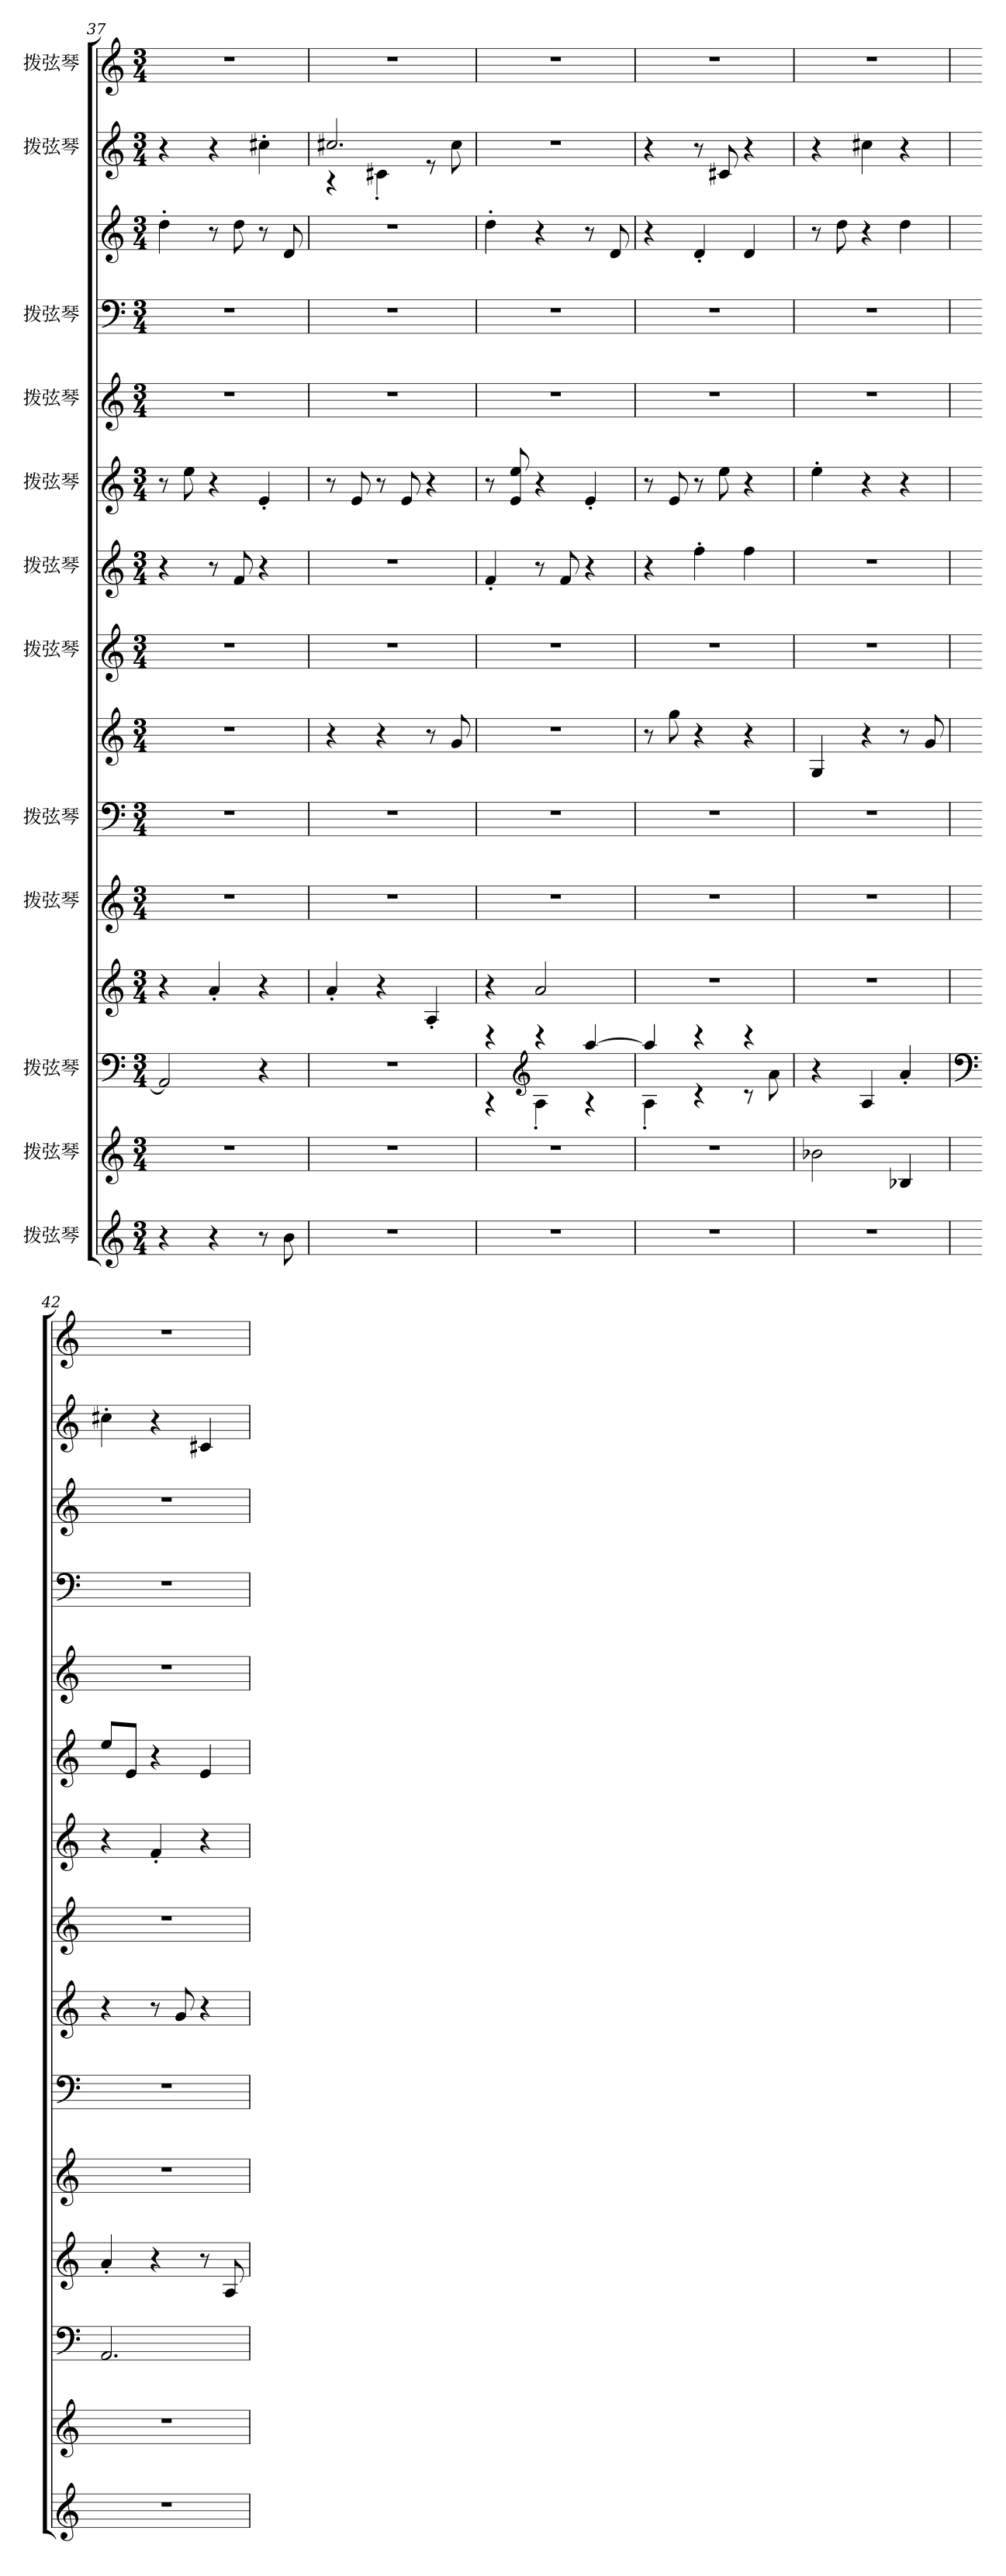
**kern	**kern	**kern	**kern	**kern	**kern	**kern	**kern	**kern	**kern	**kern	**kern	**kern	**kern	**kern
*part12	*part11	*part10	*part10	*part9	*part8	*part8	*part7	*part6	*part5	*part4	*part3	*part3	*part2	*part1
*staff15	*staff14	*staff13	*staff12	*staff11	*staff10	*staff9	*staff8	*staff7	*staff6	*staff5	*staff4	*staff3	*staff2	*staff1
*I"拨弦琴	*I"拨弦琴	*I"拨弦琴	*	*I"拨弦琴	*I"拨弦琴	*	*I"拨弦琴	*I"拨弦琴	*I"拨弦琴	*I"拨弦琴	*I"拨弦琴	*	*I"拨弦琴	*I"拨弦琴
!!LO:PB:g=z
*clefG2	*clefG2	*clefF4	*clefG2	*clefG2	*clefF4	*clefG2	*clefG2	*clefG2	*clefG2	*clefG2	*clefF4	*clefG2	*clefG2	*clefG2
*k[]	*k[]	*k[]	*k[]	*k[]	*k[]	*k[]	*k[]	*k[]	*k[]	*k[]	*k[]	*k[]	*k[]	*k[]
*M3/4	*M3/4	*M3/4	*M3/4	*M3/4	*M3/4	*M3/4	*M3/4	*M3/4	*M3/4	*M3/4	*M3/4	*M3/4	*M3/4	*M3/4
=37	=37	=37	=37	=37	=37	=37	=37	=37	=37	=37	=37	=37	=37	=37
4r	2.r	2AA/]	4r	2.r	2.r	2.r	2.r	4r	8r	2.r	2.r	4dd'\	4r	2.r
.	.	.	.	.	.	.	.	.	8ee\	.	.	.	.	.
4r	.	.	4a'/	.	.	.	.	8r	4r	.	.	8r	4r	.
.	.	.	.	.	.	.	.	8f/	.	.	.	8dd\	.	.
8r	.	4r	4r	.	.	.	.	4r	4e'/	.	.	8r	4cc#X'\	.
8b\	.	.	.	.	.	.	.	.	.	.	.	8d/	.	.
=38	=38	=38	=38	=38	=38	=38	=38	=38	=38	=38	=38	=38	=38	=38
*	*	*	*	*	*	*	*	*	*	*	*	*	*^	*
2.r	2.r	2.r	4a'/	2.r	2.r	4r	2.r	2.r	8r	2.r	2.r	2.r	2.cc#X/	4r	2.r
.	.	.	.	.	.	.	.	.	8e/	.	.	.	.	.	.
.	.	.	4r	.	.	4r	.	.	8r	.	.	.	.	4c#X'\	.
.	.	.	.	.	.	.	.	.	8e/	.	.	.	.	.	.
.	.	.	4A'/	.	.	8r	.	.	4r	.	.	.	.	8r	.
.	.	.	.	.	.	8g/	.	.	.	.	.	.	.	8cc#\	.
*	*	*	*	*	*	*	*	*	*	*	*	*	*v	*v	*
=39	=39	=39	=39	=39	=39	=39	=39	=39	=39	=39	=39	=39	=39	=39
*	*	*^	*	*	*	*	*	*	*	*	*	*	*	*
2.r	2.r	4r	4r	4r	2.r	2.r	2.r	2.r	4f'/	8r	2.r	2.r	4dd'\	2.r	2.r
.	.	.	.	.	.	.	.	.	.	8e/ 8ee/	.	.	.	.	.
*	*	*clefG2	*	*	*	*	*	*	*	*	*	*	*	*	*
.	.	4r	4A'\	2a/	.	.	.	.	8r	4r	.	.	4r	.	.
.	.	.	.	.	.	.	.	.	8f/	.	.	.	.	.	.
.	.	[4aa/	4r	.	.	.	.	.	4r	4e'/	.	.	8r	.	.
.	.	.	.	.	.	.	.	.	.	.	.	.	8d/	.	.
=40	=40	=40	=40	=40	=40	=40	=40	=40	=40	=40	=40	=40	=40	=40	=40
2.r	2.r	4aa/]	4A'\	2.r	2.r	2.r	8r	2.r	4r	8r	2.r	2.r	4r	4r	2.r
.	.	.	.	.	.	.	8gg\	.	.	8e/	.	.	.	.	.
.	.	4r	4r	.	.	.	4r	.	4ff'\	8r	.	.	4d'/	8r	.
.	.	.	.	.	.	.	.	.	.	8ee\	.	.	.	8c#X/	.
.	.	4r	8r	.	.	.	4r	.	4ff\	4r	.	.	4d/	4r	.
.	.	.	8a\	.	.	.	.	.	.	.	.	.	.	.	.
*	*	*v	*v	*	*	*	*	*	*	*	*	*	*	*	*
=41	=41	=41	=41	=41	=41	=41	=41	=41	=41	=41	=41	=41	=41	=41
2.r	2b-X\	4r	2.r	2.r	2.r	4G/	2.r	2.r	4ee'\	2.r	2.r	8r	4r	2.r
.	.	.	.	.	.	.	.	.	.	.	.	8dd\	.	.
.	.	4A/	.	.	.	4r	.	.	4r	.	.	4r	4cc#X\	.
.	4B-X/	4a'/	.	.	.	8r	.	.	4r	.	.	4dd\	4r	.
.	.	.	.	.	.	8g/	.	.	.	.	.	.	.	.
!!LO:PB:g=z
=42	=42	=42	=42	=42	=42	=42	=42	=42	=42	=42	=42	=42	=42	=42
*	*	*clefF4	*	*	*	*	*	*	*	*	*	*	*	*
2.r	2.r	2.AA/	4a'/	2.r	2.r	4r	2.r	4r	8ee/L	2.r	2.r	2.r	4cc#X'\	2.r
.	.	.	.	.	.	.	.	.	8e/J	.	.	.	.	.
.	.	.	4r	.	.	8r	.	4f'/	4r	.	.	.	4r	.
.	.	.	.	.	.	8g/	.	.	.	.	.	.	.	.
.	.	.	8r	.	.	4r	.	4r	4e/	.	.	.	4c#X/	.
.	.	.	8A/	.	.	.	.	.	.	.	.	.	.	.
=	=	=	=	=	=	=	=	=	=	=	=	=	=	=
*-	*-	*-	*-	*-	*-	*-	*-	*-	*-	*-	*-	*-	*-	*-
